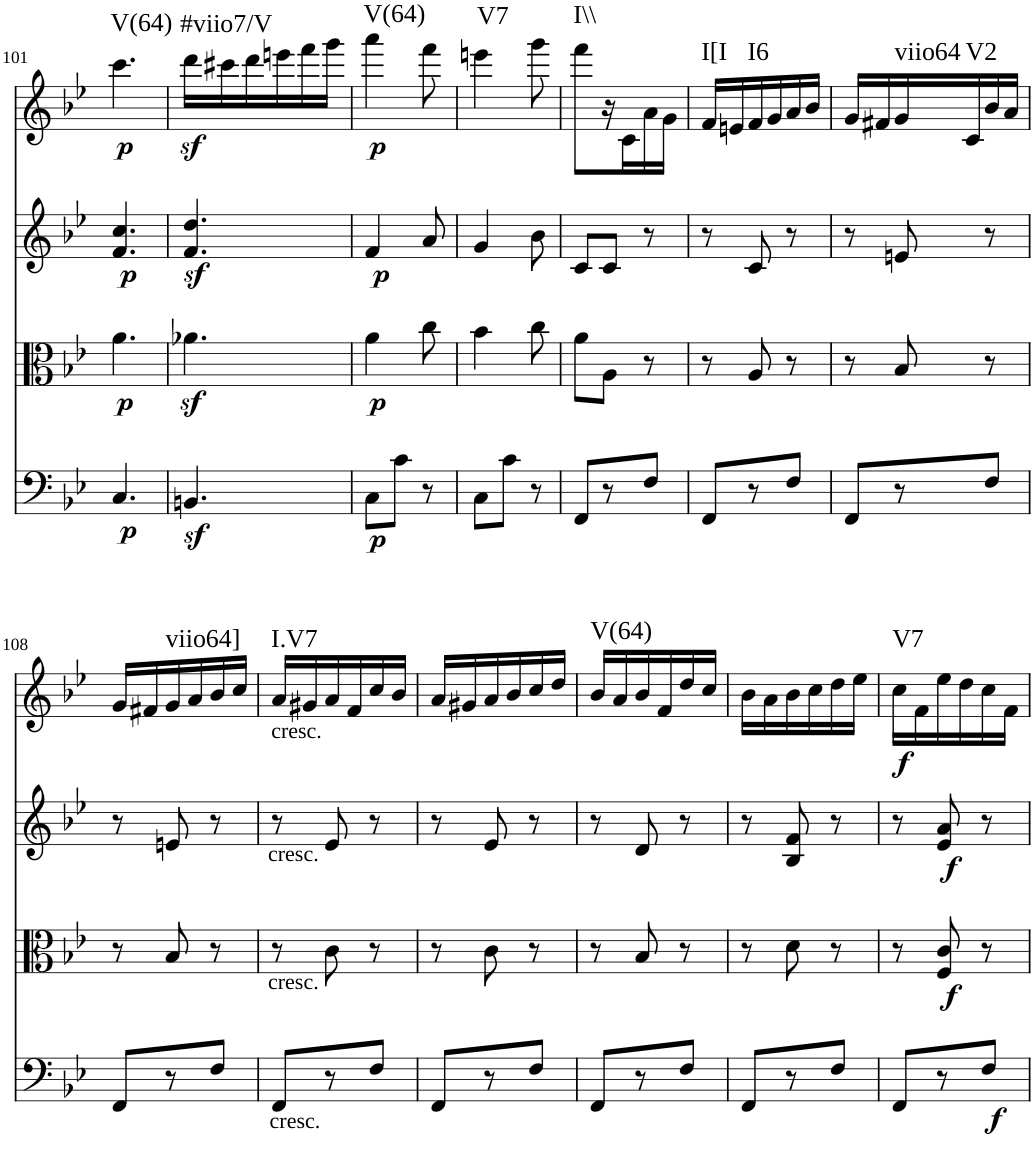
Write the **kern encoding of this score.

**kern	**dynam	**kern	**dynam	**kern	**dynam	**kern	**dynam	**harte
*part4	*part4	*part3	*part3	*part2	*part2	*part1	*part1	*part1
*staff4	*staff4	*staff3	*staff3	*staff2	*staff2	*staff1	*staff1	*
*I"Violoncello	*	*I"Viola	*	*I"Violin II	*	*I"Violin I	*	*
*I'Vc	*	*I'Vla	*	*I'Vln	*	*I'Vln	*	*
!!LO:PB:g=z
*clefF4	*	*clefC3	*	*clefG2	*	*clefG2	*	*
*k[b-e-]	*	*k[b-e-]	*	*k[b-e-]	*	*k[b-e-]	*	*
*M3/8	*	*M3/8	*	*M3/8	*	*M3/8	*	*
=101	=101	=101	=101	=101	=101	=101	=101	=101
!	!LO:DY:b	!	!LO:DY:b	!	!LO:DY:b	!	!LO:DY:b	!LO:H:kt=V(64)
4.C/	p	4.a\	p	4.f/ 4.cc/	p	4.ccc\	p	N
=102	=102	=102	=102	=102	=102	=102	=102	=102
!	!	!	!	!	!	!	!LO:DY:b	!LO:H:kt=#viio7/V
4.BBnz</	.	4.a-Xz<\	.	4.f/z< 4.dd/z<	.	16ddd\LL	sf	N
.	.	.	.	.	.	16ccc#X\	.	.
.	.	.	.	.	.	16ddd\	.	.
.	.	.	.	.	.	16eeen\	.	.
.	.	.	.	.	.	16fff\	.	.
.	.	.	.	.	.	16ggg\JJ	.	.
=103	=103	=103	=103	=103	=103	=103	=103	=103
!	!LO:DY:b	!	!LO:DY:b	!	!LO:DY:b	!	!LO:DY:b	!LO:H:kt=V(64)
8C\L	p	4a\	p	4f/	p	4aaa\	p	N
8c\J	.	.	.	.	.	.	.	.
8r	.	8cc\	.	8a/	.	8fff\	.	.
=104	=104	=104	=104	=104	=104	=104	=104	=104
!	!	!	!	!	!	!	!	!LO:H:kt=V7
8C\L	.	4b-\	.	4g/	.	4eeen\	.	N
8c\J	.	.	.	.	.	.	.	.
8r	.	8cc\	.	8b-\	.	8ggg\	.	.
=105	=105	=105	=105	=105	=105	=105	=105	=105
!	!	!	!	!	!	!	!	!LO:H:kt=I\\
8FF/L	.	8a\L	.	8c/L	.	8fff\L	.	N
8r	.	8A\J	.	8c/J	.	16r	.	.
.	.	.	.	.	.	16c\	.	.
8F/J	.	8r	.	8r	.	16a\	.	.
.	.	.	.	.	.	16g\JJ	.	.
=106	=106	=106	=106	=106	=106	=106	=106	=106
!	!	!	!	!	!	!	!	!LO:H:kt=I[I
8FF/L	.	8r	.	8r	.	16f/LL	.	N
.	.	.	.	.	.	16en/	.	.
!	!	!	!	!	!	!	!	!LO:H:kt=I6
8r	.	8A/	.	8c/	.	16f/	.	N
.	.	.	.	.	.	16g/	.	.
8F/J	.	8r	.	8r	.	16a/	.	.
.	.	.	.	.	.	16b-/JJ	.	.
=107	=107	=107	=107	=107	=107	=107	=107	=107
8FF/L	.	8r	.	8r	.	16g/LL	.	.
.	.	.	.	.	.	16f#X/	.	.
!	!	!	!	!	!	!	!	!LO:H:kt=viio64
8r	.	8B-/	.	8en/	.	16g/	.	N
!	!	!	!	!	!	!	!	!LO:H:kt=V2
.	.	.	.	.	.	16c/	.	N
8F/J	.	8r	.	8r	.	16b-/	.	.
.	.	.	.	.	.	16a/JJ	.	.
!!LO:LB:g=z
=108	=108	=108	=108	=108	=108	=108	=108	=108
8FF/L	.	8r	.	8r	.	16g/LL	.	.
.	.	.	.	.	.	16f#X/	.	.
!	!	!	!	!	!	!	!	!LO:H:kt=viio64]
8r	.	8B-/	.	8en/	.	16g/	.	N
.	.	.	.	.	.	16a/	.	.
8F/J	.	8r	.	8r	.	16b-/	.	.
.	.	.	.	.	.	16cc/JJ	.	.
=109	=109	=109	=109	=109	=109	=109	=109	=109
!	!	!	!	!	!	!LO:TX:b:t=cresc.	!	!
!	!	!	!	!LO:TX:b:t=cresc.	!	!	!	!
!	!	!LO:TX:b:t=cresc.	!	!	!	!	!	!
!LO:TX:b:t=cresc.	!	!	!	!	!	!	!	!LO:H:kt=I.V7
8FF/L	.	8r	.	8r	.	16a/LL	.	N
.	.	.	.	.	.	16g#X/	.	.
8r	.	8c\	.	8e-/	.	16a/	.	.
.	.	.	.	.	.	16f/	.	.
8F/J	.	8r	.	8r	.	16cc/	.	.
.	.	.	.	.	.	16b-/JJ	.	.
=110	=110	=110	=110	=110	=110	=110	=110	=110
8FF/L	.	8r	.	8r	.	16a/LL	.	.
.	.	.	.	.	.	16g#X/	.	.
8r	.	8c\	.	8e-/	.	16a/	.	.
.	.	.	.	.	.	16b-/	.	.
8F/J	.	8r	.	8r	.	16cc/	.	.
.	.	.	.	.	.	16dd/JJ	.	.
=111	=111	=111	=111	=111	=111	=111	=111	=111
!	!	!	!	!	!	!	!	!LO:H:kt=V(64)
8FF/L	.	8r	.	8r	.	16b-/LL	.	N
.	.	.	.	.	.	16a/	.	.
8r	.	8B-/	.	8d/	.	16b-/	.	.
.	.	.	.	.	.	16f/	.	.
8F/J	.	8r	.	8r	.	16dd/	.	.
.	.	.	.	.	.	16cc/JJ	.	.
=112	=112	=112	=112	=112	=112	=112	=112	=112
8FF/L	.	8r	.	8r	.	16b-\LL	.	.
.	.	.	.	.	.	16a\	.	.
8r	.	8d\	.	8B-/ 8f/	.	16b-\	.	.
.	.	.	.	.	.	16cc\	.	.
8F/J	.	8r	.	8r	.	16dd\	.	.
.	.	.	.	.	.	16ee-\JJ	.	.
=113	=113	=113	=113	=113	=113	=113	=113	=113
!	!	!	!	!	!	!	!LO:DY:b	!LO:H:kt=V7
8FF/L	.	8r	.	8r	.	16cc\LL	f	N
.	.	.	.	.	.	16f\	.	.
!	!	!	!LO:DY:b	!	!LO:DY:b	!	!	!
8r	.	8F/ 8c/	f	8e-/ 8a/	f	16ee-\	.	.
.	.	.	.	.	.	16dd\	.	.
!	!LO:DY:b	!	!	!	!	!	!	!
8F/J	f	8r	.	8r	.	16cc\	.	.
.	.	.	.	.	.	16f\JJ	.	.
=	=	=	=	=	=	=	=	=
*-	*-	*-	*-	*-	*-	*-	*-	*-
